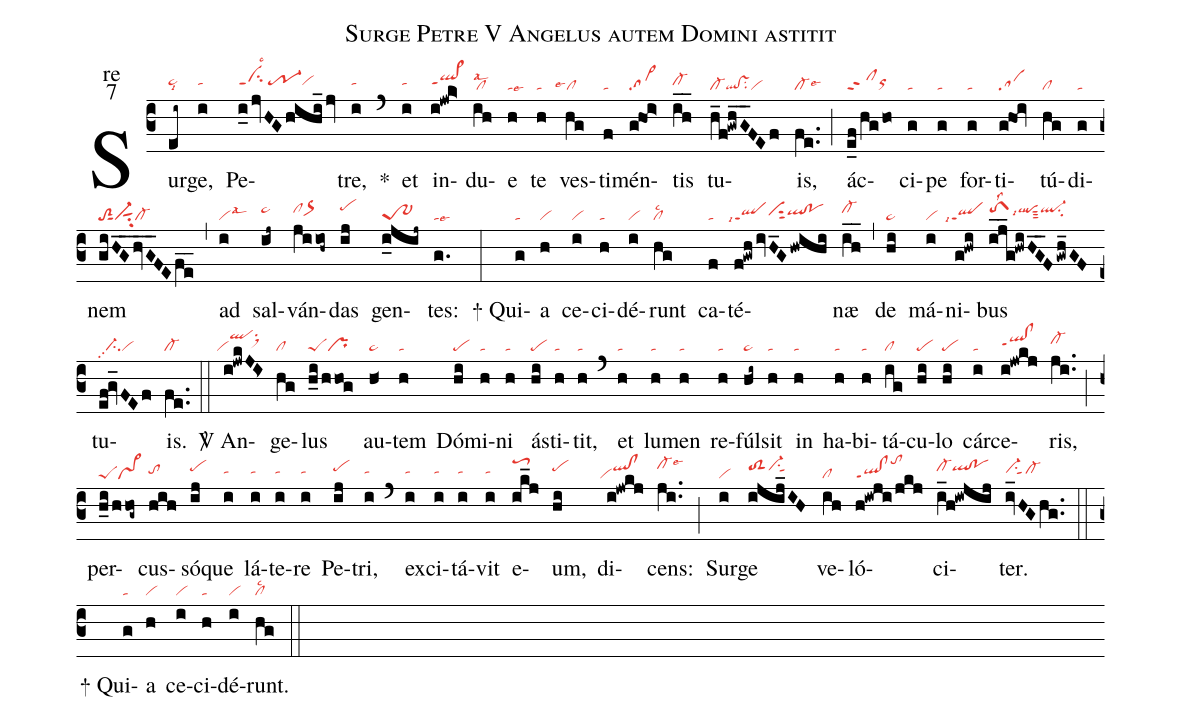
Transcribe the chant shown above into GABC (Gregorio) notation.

name:Surge Petre V Angelus autem Domini astitit;
office-part:re;
mode:7;
nabc-lines:1;
%%
(c3) Sur(ei~|pe~hhlsi8)ge,(i|tahh) Pe(i_0/jvHGhihi_jv|cihhppt1lsc3tr-1hhvihh)tre,(i|tahh) <sp>*</sp>(`) et(i|tahh) in(i!jwk>|ql>hhppt1)du(ih|cllsal2)e(h|talse6) te(h|ta) ves(hg|```cllse4)ti(f|ta)mén(g@hoi>|sa>)tis(ih__|cl-hh) tu(h_f!gwh_G_FEf|cl-ql!vssu2vi)is,(fe..|cl-lse6) (;) ác(e_f/hgho|clppt2orhh)ci(g|ta)pe(g|ta) for(g|ta)ti(g@hoi|sa)tú(hg|cl)di(g|ta)nem(giHG__hvG__FEfe__|toS2sut1vi-sut1su2cl-) (,) ad(i|vilsal3) sal(ij~|pe~hi)ván(ji/ioh~|clhior>hh)das(ij|pehj) gen(i_jij~|tr-~1)tes:(g.|talse6) (:)

<sp>+</sp> Qui(g|ta)a(h|vi) ce(i|vi)ci(h|ta)dé(i|vi)runt(hg|cllsc2) ca(f|ta)té(f!gwh/ivH_G/hwihi|``qlppt1lsi7vihhsut2qlhh!pohh)næ(ih__|cl-hi) (,) de(hi|pe~) má(i|vi)ni(g!hwi|```qlppt1lsi7)bus(ij__g!hwiHG__F/gwh_GF|toS1hilss2lsi9qlhisut3ql-hisu2) tu(ef!gv_FEf|//ci-pp2vi)is.(fe..|cl-) (::)

<sp>V/</sp> An(i!jwkJI>|``viqlhksu1sux1)ge(hg|cl)lus(h_i/hhog|peSpr) au(h<|pe~)tem(h|ta) Dó(hi|pe)mi(h|ta)ni(h|ta) ás(hi|pe)ti(h|ta)tit,(h|ta) (`) et(h|ta) lu(h|ta)men(h|ta) re(h|ta)fúl(hi~|pe~)sit(h|ta) in(h|ta) ha(h|ta)bi(h|ta)tá(ig|cl)cu(hi|pe)lo(hi|pe) cár(i|ta)ce(i!jwkj|qlhh!clhhppt1)ris,(ji..|cl-hi) (;) per(h_i/hhog~|peSvs>)cus(hih|tohh)só(ij|pehi)que(i|tahh) lá(i|tahh)te(i|tahh)re(i|tahh) Pe(ij|pehi)tri,(i|tahh) (`) ex(i|tahh)ci(i|tahh)tá(i|tahh)vit(i|tahh) e(ik_j|toS3hl)um,(hi|pehi) di(i!jwkj|``viqlhi!clhi)cens:(ji..|cl-hjlse6) (;) Sur(i|vi)ge(ijij_IH|toS2hivi-hisu1sut1) ve(ih|cl)ló(h!iwji/jkj|ql!clppt1tohl)ci(i_h!iwjij|cl-hiqlhi!pohi)ter.(iv_HGhg..|vi-hhsu1sut1cl-hh) (::)

<sp>+</sp> Qui(g|ta)a(h|vi) ce(i|vi)ci(h|ta)dé(i|vi)runt.(hg|cllsc2) (::)
